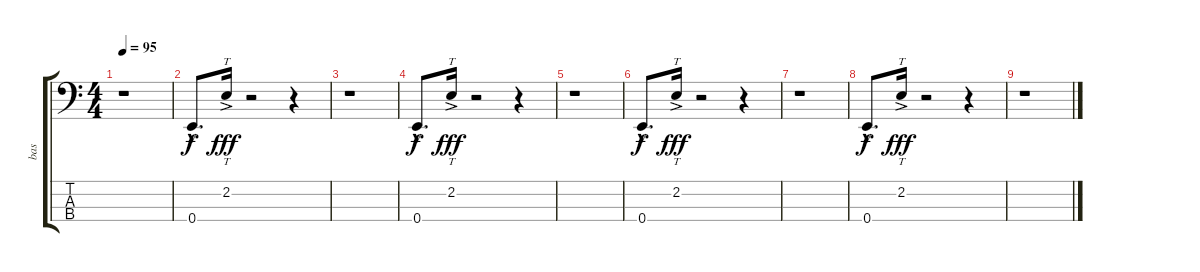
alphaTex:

\track ("bas" "bas") {instrument electricbassfinger}
\staff {score tabs}
\tuning (G2 D2 A1 E1) {hide}
\ts (4 4)
\tempo 95
\clef f4
\ks c
r.1{dy fff} |
0.4{hac}.8{d dy f} 2.2{ac}.16{tt dy fff} r.2 r.4 |
r.1 |
0.4{hac}.8{d dy f} 2.2{ac}.16{tt dy fff} r.2 r.4 |
r.1 |
0.4{hac}.8{d dy f} 2.2{ac}.16{tt dy fff} r.2 r.4 |
r.1 |
0.4{hac}.8{d dy f} 2.2{ac}.16{tt dy fff} r.2 r.4 |
r.1
